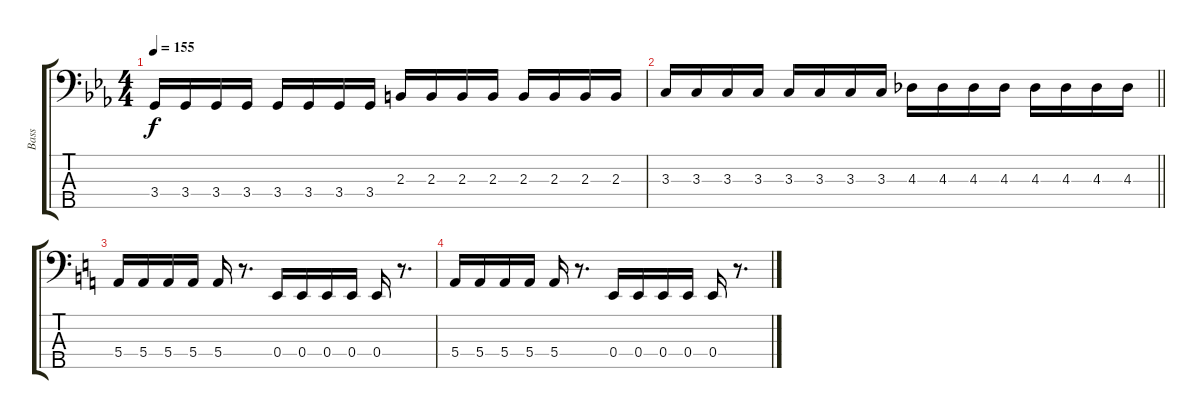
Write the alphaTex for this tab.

\track ("Bass" "Bass") {instrument electricbassfinger}
\staff {score tabs}
\tuning (G2 D2 A1 E1 B0) {hide}
\ts (4 4)
\tempo 155
\clef f4
\ks cminor
3.4.16{dy f} 3.4.16 3.4.16 3.4.16 3.4.16 3.4.16 3.4.16 3.4.16 2.3.16 2.3.16 2.3.16 2.3.16 2.3.16 2.3.16 2.3.16 2.3.16 |
\barLineRight lightlight
3.3.16 3.3.16 3.3.16 3.3.16 3.3.16 3.3.16 3.3.16 3.3.16 4.3.16 4.3.16 4.3.16 4.3.16 4.3.16 4.3.16 4.3.16 4.3.16 |
\ks aminor
5.4.16 5.4.16 5.4.16 5.4.16 5.4.16 r.8{d} 0.4.16 0.4.16 0.4.16 0.4.16 0.4.16 r.8{d} |
5.4.16 5.4.16 5.4.16 5.4.16 5.4.16 r.8{d} 0.4.16 0.4.16 0.4.16 0.4.16 0.4.16 r.8{d}
